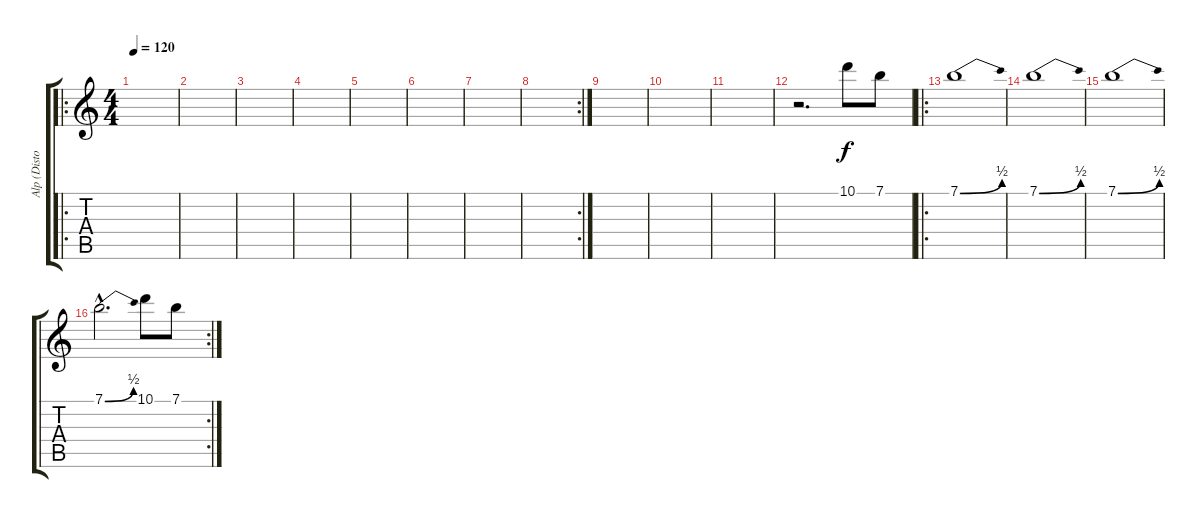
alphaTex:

\track ("Alp (Distortion Loud)" "Alp (Disto") {instrument distortionguitar}
\staff {score tabs}
\tuning (E4 B3 G3 D3 A2 E2) {hide}
\ro
\ts (4 4)
\tempo 120
\clef g2
\ks c
|
|
|
|
|
|
|
\rc 2
|
|
|
|
r.2{d} 10.1.8 7.1.8 |
\ro
7.1{be (bend 0 0 60 2)}.1 |
7.1{be (bend 0 0 60 2)}.1 |
7.1{be (bend 0 0 60 2)}.1 |
\rc 2
7.1{be (bend 0 0 60 2) hac}.2{d} 10.1.8 7.1.8
